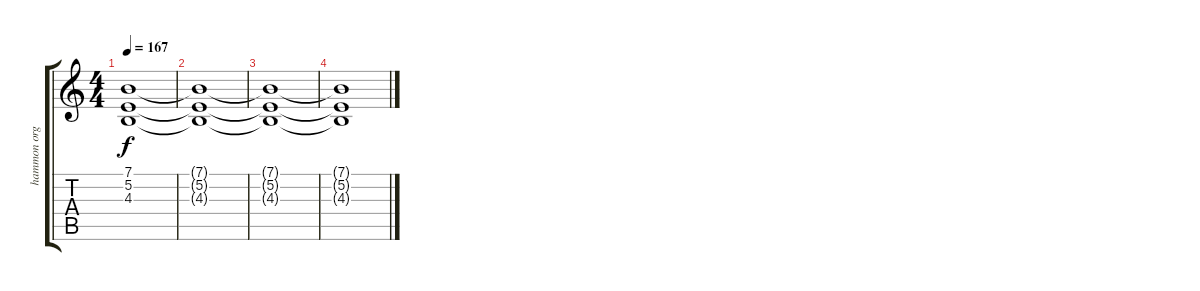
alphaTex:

\track ("hammon organ" "hammon org") {instrument drawbarorgan}
\staff {score tabs}
\tuning (E4 B3 G3 D3 A2 E2) {hide}
\ts (4 4)
\tempo 167
\clef g2
\ks c
(7.1{t} 5.2{t} 4.3{t}).1{dy f} |
(7.1{t} 5.2{t} 4.3{t}).1 |
(7.1{t} 5.2{t} 4.3{t}).1 |
(7.1{t} 5.2{t} 4.3{t}).1
